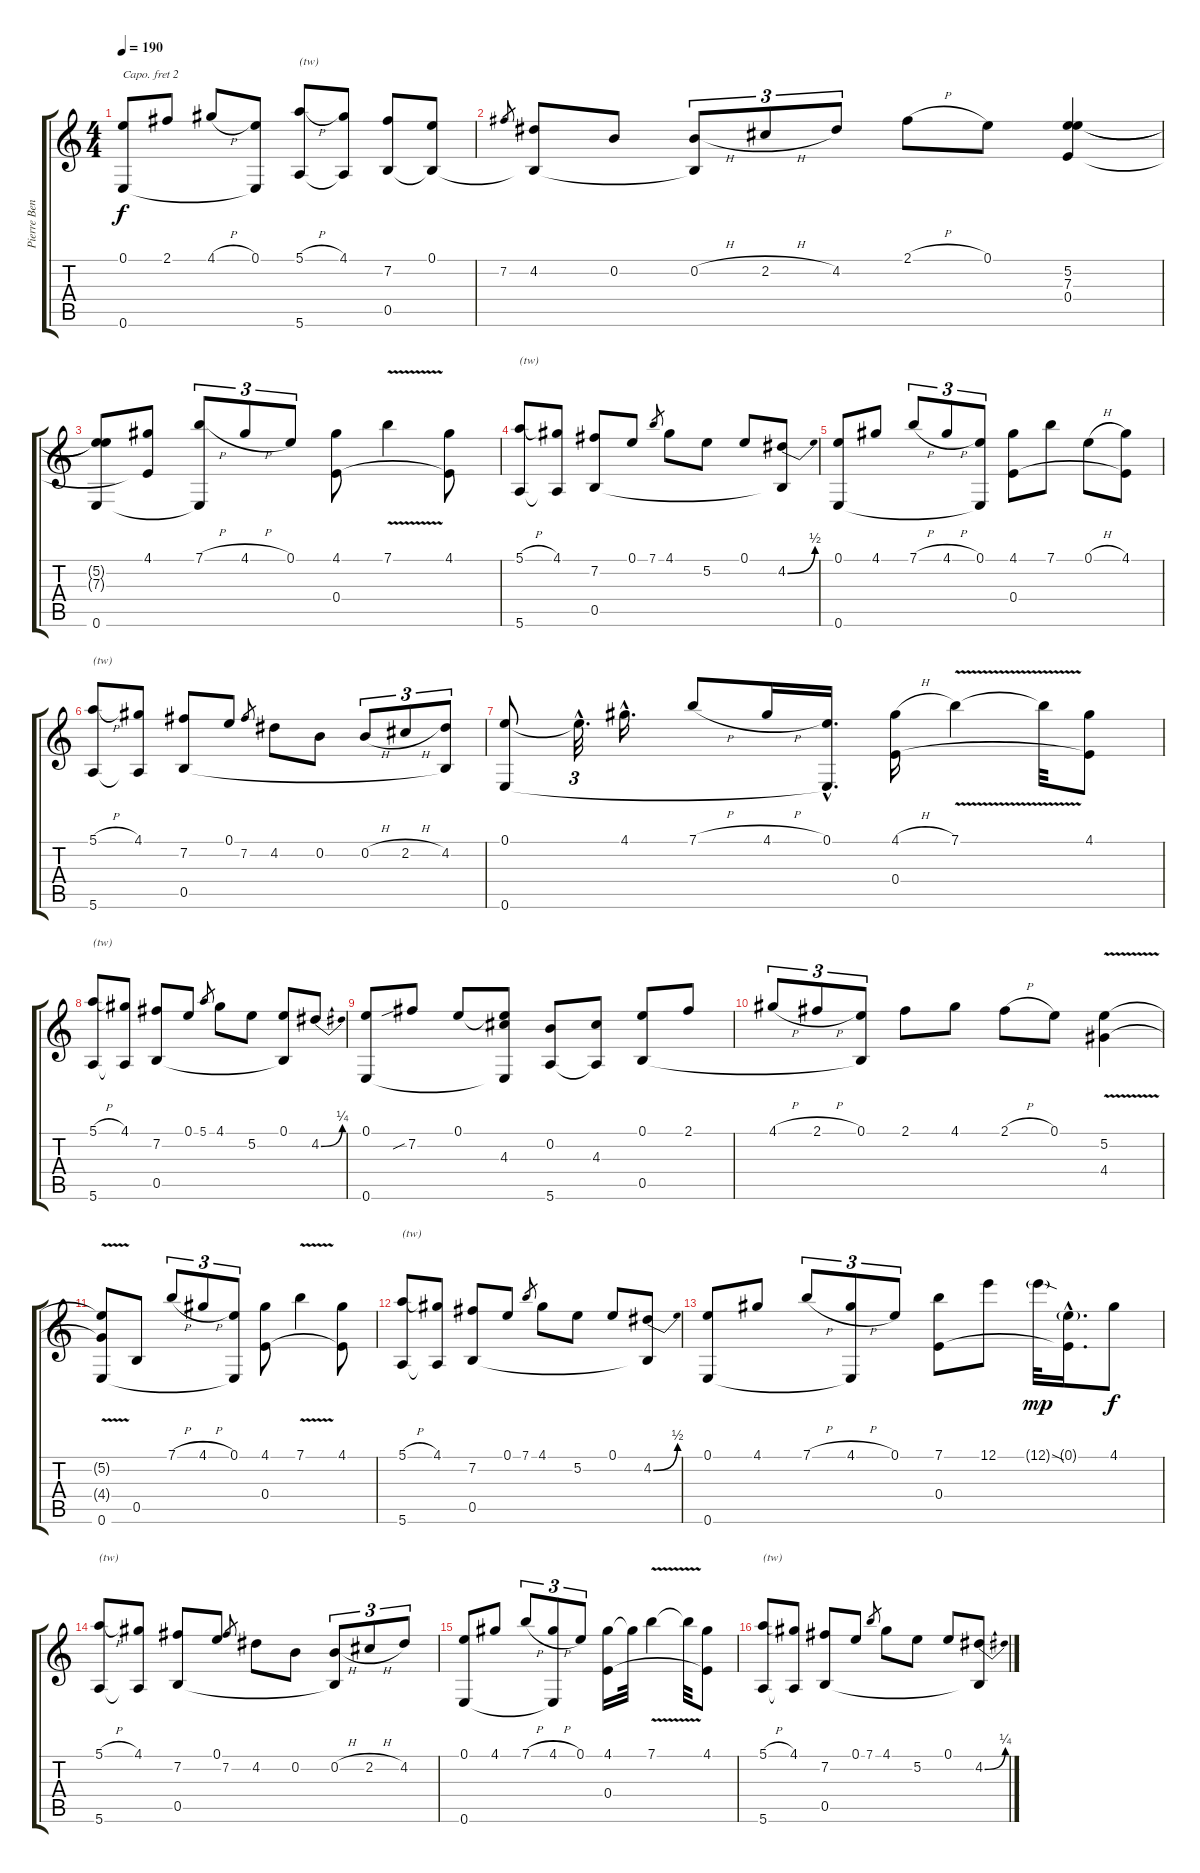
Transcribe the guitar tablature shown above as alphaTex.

\track ("Pierre Bensusan" "Pierre Ben") {instrument acousticguitarsteel}
\staff {score tabs}
\capo 2
\tuning (D4 A3 G3 D3 A2 D2) {hide}
\ts (4 4)
\tempo 190
\clef g2
\ks c
(0.1 0.6).8{dy f} 2.1.8 4.1{h}.8 (0.1 0.6{t}).8 (5.1{h} 5.6).8{txt "(tw)"} (4.1 5.6{t}).8 (7.2 0.5).8 (0.1 0.5{t}).8 |
7.2.8{gr} (4.2 0.5{t}).8 0.2.8 (0.2{h} 0.5{t}).8{tu (3 2)} 2.2{h}.8{tu (3 2)} 4.2.8{tu (3 2)} 2.1{h}.8 0.1.8 (5.2 7.3 0.4).4{volume 16} |
(5.2{t} 7.3{t} 0.6).8{volume 13} (4.1 0.4{t}).8{volume 13} (7.1{h} 0.6{t}).8{tu (3 2)} 4.1{h}.8{tu (3 2)} 0.1.8{tu (3 2)} (4.1 0.4).8 7.1{v}.4 (4.1 0.4{t}).8 |
(5.1{h} 5.6).8{txt "(tw)"} (4.1 5.6{t}).8 (7.2 0.5).8 0.1.8 7.1.8{gr} 4.1.8 5.2.8 0.1.8 (4.2{be (bend 0 0 60 2)} 0.5{t}).8 |
(0.1 0.6).8 4.1.8 7.1{h}.8{tu (3 2)} 4.1{h}.8{tu (3 2)} (0.1 0.6{t}).8{tu (3 2)} (4.1 0.4).8 7.1.8 0.1{h}.8 (4.1 0.4{t}).8 |
(5.1{h} 5.6).8{txt "(tw)"} (4.1 5.6{t}).8 (7.2 0.5).8 0.1.8 7.2.8{gr} 4.2.8 0.2.8 0.2{h}.8{tu (3 2)} 2.2{h}.8{tu (3 2)} (4.2 0.5{t}).8{tu (3 2)} |
(0.1 0.6).8 0.1{hac t}.32{d tu (3 2)} 4.1{hac}.16{d} 7.1{h}.8 4.1{h}.16 (0.1{hac} 0.6{hac t}).16{d} (4.1{h} 0.4).16 7.1{v}.4 7.1{t}.32 (4.1 0.4{t}).8 |
(5.1{h} 5.6).8{txt "(tw)"} (4.1 5.6{t}).8 (7.2 0.5).8 0.1.8 5.1.8{gr} 4.1.8 5.2.8 (0.1 0.5{t}).8 4.2{be (bend 0 0 60 1)}.8 |
(0.1 0.6).8 7.2{sib}.8 0.1.8 (0.1{t} 4.3 0.6{t}).8 (0.2 5.6).8 (4.3 5.6{t}).8 (0.1 0.5).8 2.1.8 |
4.1{h}.8{tu (3 2)} 2.1{h}.8{tu (3 2)} (0.1 0.5{t}).8{tu (3 2)} 2.1.8 4.1.8 2.1{h}.8 0.1.8 (5.2{v} 4.4).4 |
(5.2{t} 4.4{t} 0.6).8 0.5.8 7.1{h}.8{tu (3 2)} 4.1{h}.8{tu (3 2)} (0.1 0.6{t}).8{tu (3 2)} (4.1 0.4).8 7.1{v}.4 (4.1 0.4{t}).8 |
(5.1{h} 5.6).8{txt "(tw)"} (4.1 5.6{t}).8 (7.2 0.5).8 0.1.8 7.1.8{gr} 4.1.8 5.2.8 0.1.8 (4.2{be (bend 0 0 60 2)} 0.5{t}).8 |
(0.1 0.6).8 4.1.8 7.1{h}.8{tu (3 2)} (4.1{h} 0.6{t}).8{tu (3 2)} 0.1.8{tu (3 2)} (7.1 0.4).8 12.1.8{volume 16} 12.1{sod g}.32{dy mp} (0.1{g hac} 0.4{hac t}).16{d volume 13} 4.1.8{dy f} |
(5.1{h} 5.6).8{txt "(tw)"} (4.1 5.6{t}).8 (7.2 0.5).8 0.1.8 7.2.8{gr} 4.2.8 0.2.8 (0.2{h} 0.5{t}).8{tu (3 2)} 2.2{h}.8{tu (3 2)} 4.2.8{tu (3 2)} |
(0.1 0.6).8 4.1.8 7.1{h}.8{tu (3 2)} (4.1{h} 0.6{t}).8{tu (3 2)} 0.1.8{tu (3 2)} (4.1 0.4).16 4.1{t}.32 7.1{v}.4 7.1{t}.32 (4.1 0.4{t}).8 |
(5.1{h} 5.6).8{txt "(tw)"} (4.1 5.6{t}).8 (7.2 0.5).8 0.1.8 7.1.8{gr} 4.1.8 5.2.8 0.1.8 (4.2{be (bend 0 0 60 1)} 0.5{t}).8
